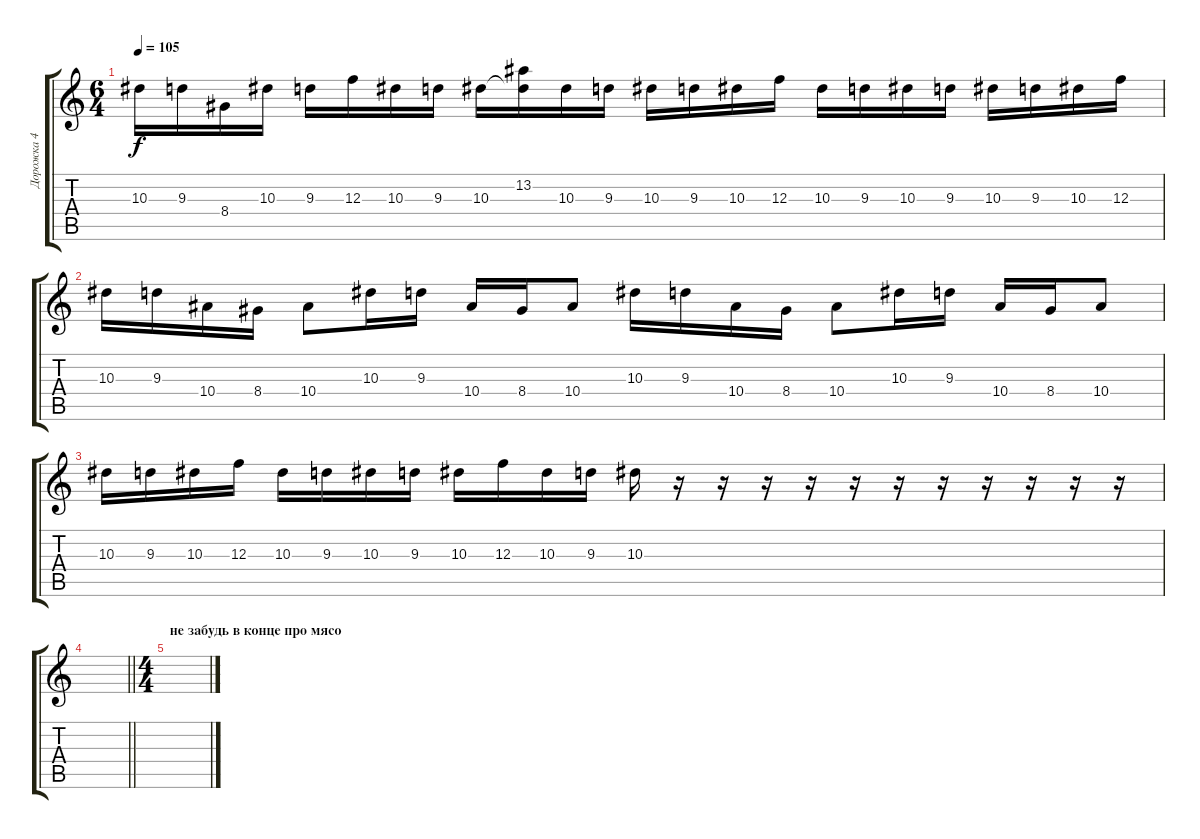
\track ("Дорожка 4" "Дорожка 4") {instrument overdrivenguitar}
\staff {score tabs}
\tuning (D4 A3 F3 C3 G2 C2) {hide}
\ts (6 4)
\tempo 105
\clef g2
\ks c
10.3.16{dy f volume 16} 9.3.16 8.4.16 10.3.16 9.3.16 12.3.16 10.3.16 9.3.16 10.3.16 (13.2 10.3{t}).16 10.3.16 9.3.16 10.3.16 9.3.16 10.3.16 12.3.16 10.3.16 9.3.16 10.3.16 9.3.16 10.3.16 9.3.16 10.3.16 12.3.16 |
10.3.16 9.3.16 10.4.16 8.4.16 10.4.8 10.3.16 9.3.16 10.4.16 8.4.16 10.4.8 10.3.16 9.3.16 10.4.16 8.4.16 10.4.8 10.3.16 9.3.16 10.4.16 8.4.16 10.4.8 |
10.3.16 9.3.16 10.3.16 12.3.16 10.3.16 9.3.16 10.3.16 9.3.16 10.3.16 12.3.16 10.3.16 9.3.16 10.3.16 r.16 r.16 r.16 r.16 r.16 r.16 r.16 r.16 r.16 r.16 r.16 |
\barLineRight lightlight
|
\ts (4 4)
\section ("" "не забудь в конце про мясо")
